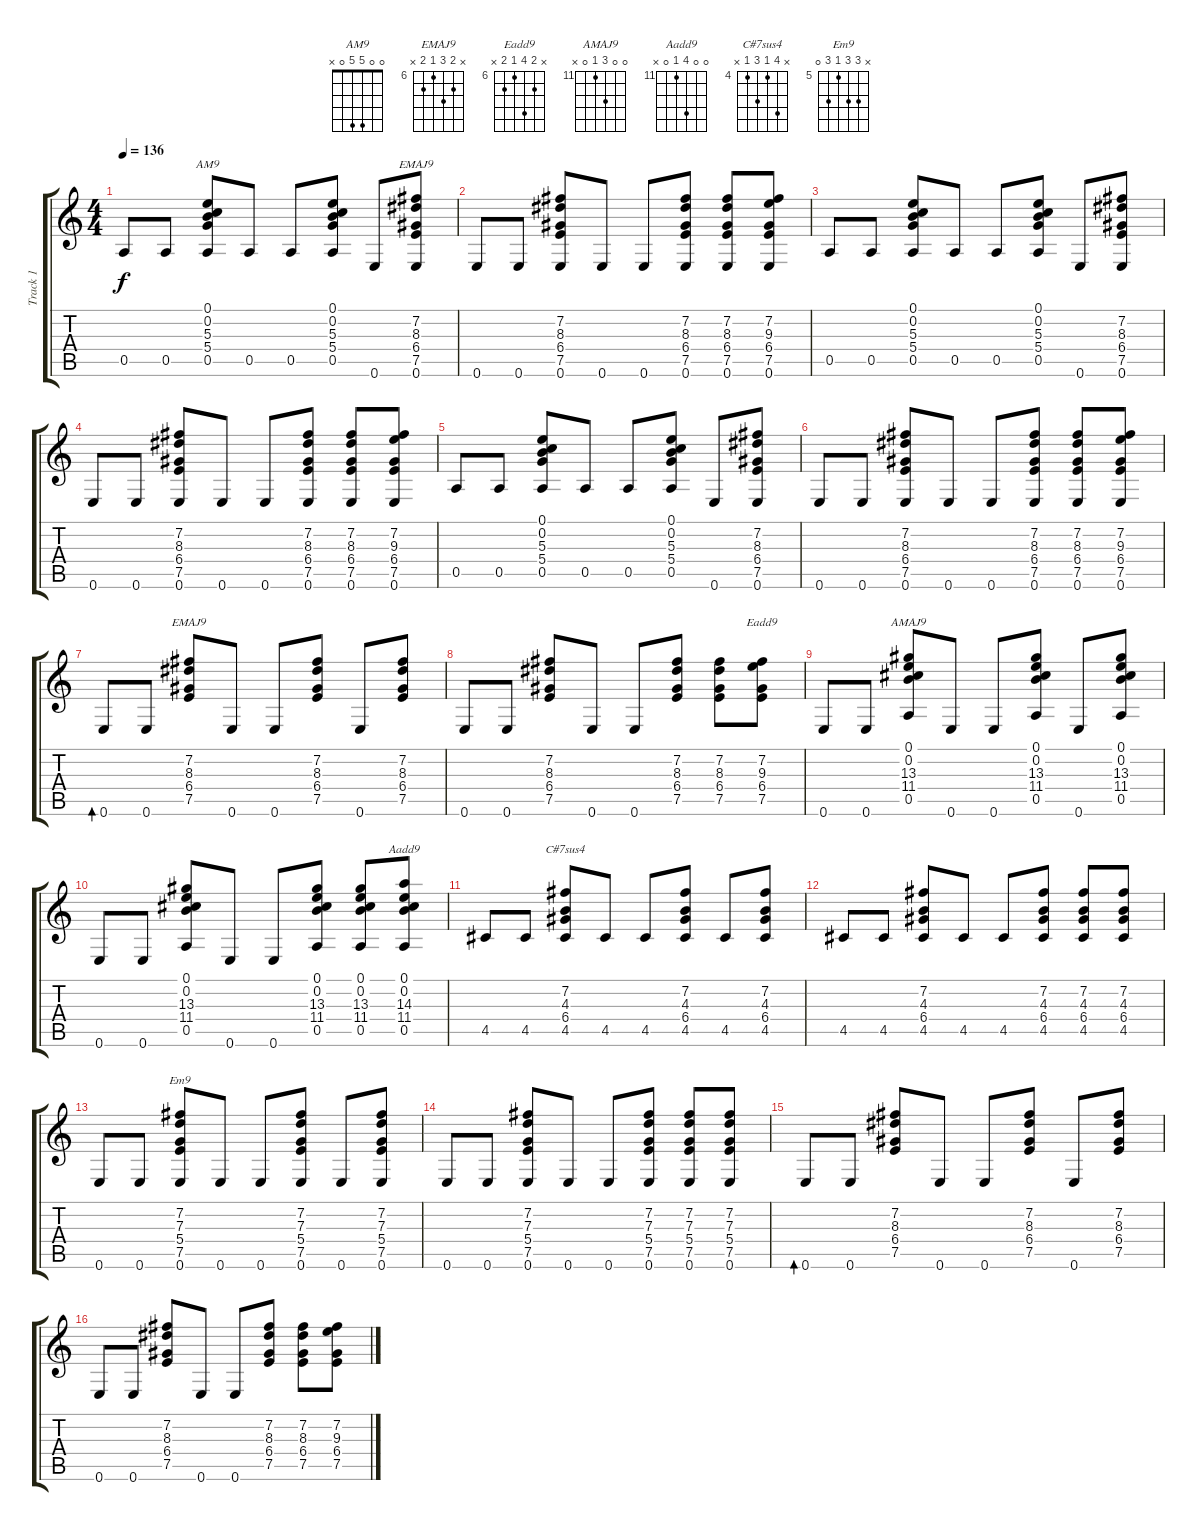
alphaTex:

\track ("Track 1" "Track 1") {instrument electricguitarjazz}
\staff {score tabs}
\tuning (E4 B3 G3 D3 A2 E2) {hide}
\chord ("AM9" 0 0 5 5 0 x)
\chord ("EMAJ9" x 7 8 6 7 0) {firstfret 6}
\chord ("EMAJ9" x 7 8 6 7 x) {firstfret 6}
\chord ("Eadd9" x 7 9 6 7 x) {firstfret 6}
\chord ("AMAJ9" 0 0 13 11 0 x) {firstfret 11}
\chord ("Aadd9" 0 0 14 11 0 x) {firstfret 11}
\chord ("C#7sus4" x 7 4 6 4 x) {firstfret 4}
\chord ("Em9" x 7 7 5 7 0) {firstfret 5}
\ts (4 4)
\tempo 136
\clef g2
\ks c
0.5.8{dy f} 0.5.8 (0.1 0.2 5.3 5.4 0.5).8{ch "AM9"} 0.5.8 0.5.8 (0.1 0.2 5.3 5.4 0.5).8 0.6.8 (7.2 8.3 6.4 7.5 0.6).8{ch "EMAJ9"} |
0.6.8 0.6.8 (7.2 8.3 6.4 7.5 0.6).8 0.6.8 0.6.8 (7.2 8.3 6.4 7.5 0.6).8 (7.2 8.3 6.4 7.5 0.6).8 (7.2 9.3 6.4 7.5 0.6).8 |
0.5.8 0.5.8 (0.1 0.2 5.3 5.4 0.5).8 0.5.8 0.5.8 (0.1 0.2 5.3 5.4 0.5).8 0.6.8 (7.2 8.3 6.4 7.5 0.6).8 |
0.6.8 0.6.8 (7.2 8.3 6.4 7.5 0.6).8 0.6.8 0.6.8 (7.2 8.3 6.4 7.5 0.6).8 (7.2 8.3 6.4 7.5 0.6).8 (7.2 9.3 6.4 7.5 0.6).8 |
0.5.8 0.5.8 (0.1 0.2 5.3 5.4 0.5).8 0.5.8 0.5.8 (0.1 0.2 5.3 5.4 0.5).8 0.6.8 (7.2 8.3 6.4 7.5 0.6).8 |
0.6.8 0.6.8 (7.2 8.3 6.4 7.5 0.6).8 0.6.8 0.6.8 (7.2 8.3 6.4 7.5 0.6).8 (7.2 8.3 6.4 7.5 0.6).8 (7.2 9.3 6.4 7.5 0.6).8 |
0.6.8{bd 240} 0.6.8 (7.2 8.3 6.4 7.5).8{ch "EMAJ9"} 0.6.8 0.6.8 (7.2 8.3 6.4 7.5).8 0.6.8 (7.2 8.3 6.4 7.5).8 |
0.6.8 0.6.8 (7.2 8.3 6.4 7.5).8 0.6.8 0.6.8 (7.2 8.3 6.4 7.5).8 (7.2 8.3 6.4 7.5).8 (7.2 9.3 6.4 7.5).8{ch "Eadd9"} |
0.6.8 0.6.8 (0.1 0.2 13.3 11.4 0.5).8{ch "AMAJ9"} 0.6.8 0.6.8 (0.1 0.2 13.3 11.4 0.5).8 0.6.8 (0.1 0.2 13.3 11.4 0.5).8 |
0.6.8 0.6.8 (0.1 0.2 13.3 11.4 0.5).8 0.6.8 0.6.8 (0.1 0.2 13.3 11.4 0.5).8 (0.1 0.2 13.3 11.4 0.5).8 (0.1 0.2 14.3 11.4 0.5).8{ch "Aadd9"} |
4.5.8 4.5.8 (7.2 4.3 6.4 4.5).8{ch "C#7sus4"} 4.5.8 4.5.8 (7.2 4.3 6.4 4.5).8 4.5.8 (7.2 4.3 6.4 4.5).8 |
4.5.8 4.5.8 (7.2 4.3 6.4 4.5).8 4.5.8 4.5.8 (7.2 4.3 6.4 4.5).8 (7.2 4.3 6.4 4.5).8 (7.2 4.3 6.4 4.5).8 |
0.6.8 0.6.8 (7.2 7.3 5.4 7.5 0.6).8{ch "Em9"} 0.6.8 0.6.8 (7.2 7.3 5.4 7.5 0.6).8 0.6.8 (7.2 7.3 5.4 7.5 0.6).8 |
0.6.8 0.6.8 (7.2 7.3 5.4 7.5 0.6).8 0.6.8 0.6.8 (7.2 7.3 5.4 7.5 0.6).8 (7.2 7.3 5.4 7.5 0.6).8 (7.2 7.3 5.4 7.5 0.6).8 |
0.6.8{bd 240} 0.6.8 (7.2 8.3 6.4 7.5).8 0.6.8 0.6.8 (7.2 8.3 6.4 7.5).8 0.6.8 (7.2 8.3 6.4 7.5).8 |
0.6.8 0.6.8 (7.2 8.3 6.4 7.5).8 0.6.8 0.6.8 (7.2 8.3 6.4 7.5).8 (7.2 8.3 6.4 7.5).8 (7.2 9.3 6.4 7.5).8
